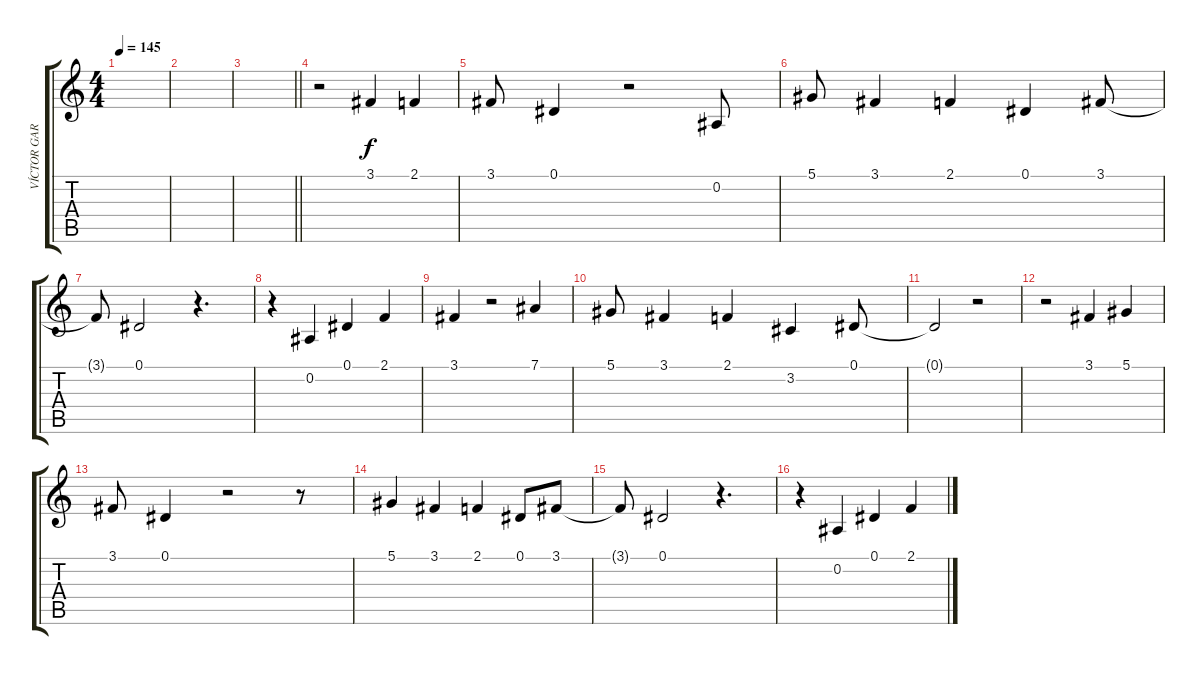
\track ("VÍCTOR GARCÍA" "VÍCTOR GAR") {instrument clarinet}
\staff {score tabs}
\tuning (Eb4 Bb3 Gb3 Db3 Ab2 Eb2) {hide}
\ts (4 4)
\tempo 145
\clef g2
\ks c
|
|
\barLineRight lightlight
|
r.2 3.1.4 2.1.4 |
3.1.8 0.1.4 r.2 0.2.8 |
5.1.8 3.1.4 2.1.4 0.1.4 3.1.8 |
3.1{t}.8 0.1.2 r.4{d} |
r.4 0.2.4 0.1.4 2.1.4 |
3.1.4 r.2 7.1.4 |
5.1.8 3.1.4 2.1.4 3.2.4 0.1.8 |
0.1{t}.2 r.2 |
r.2 3.1.4 5.1.4 |
3.1.8 0.1.4 r.2 r.8 |
5.1.4 3.1.4 2.1.4 0.1.8 3.1.8 |
3.1{t}.8 0.1.2 r.4{d} |
r.4 0.2.4 0.1.4 2.1.4
